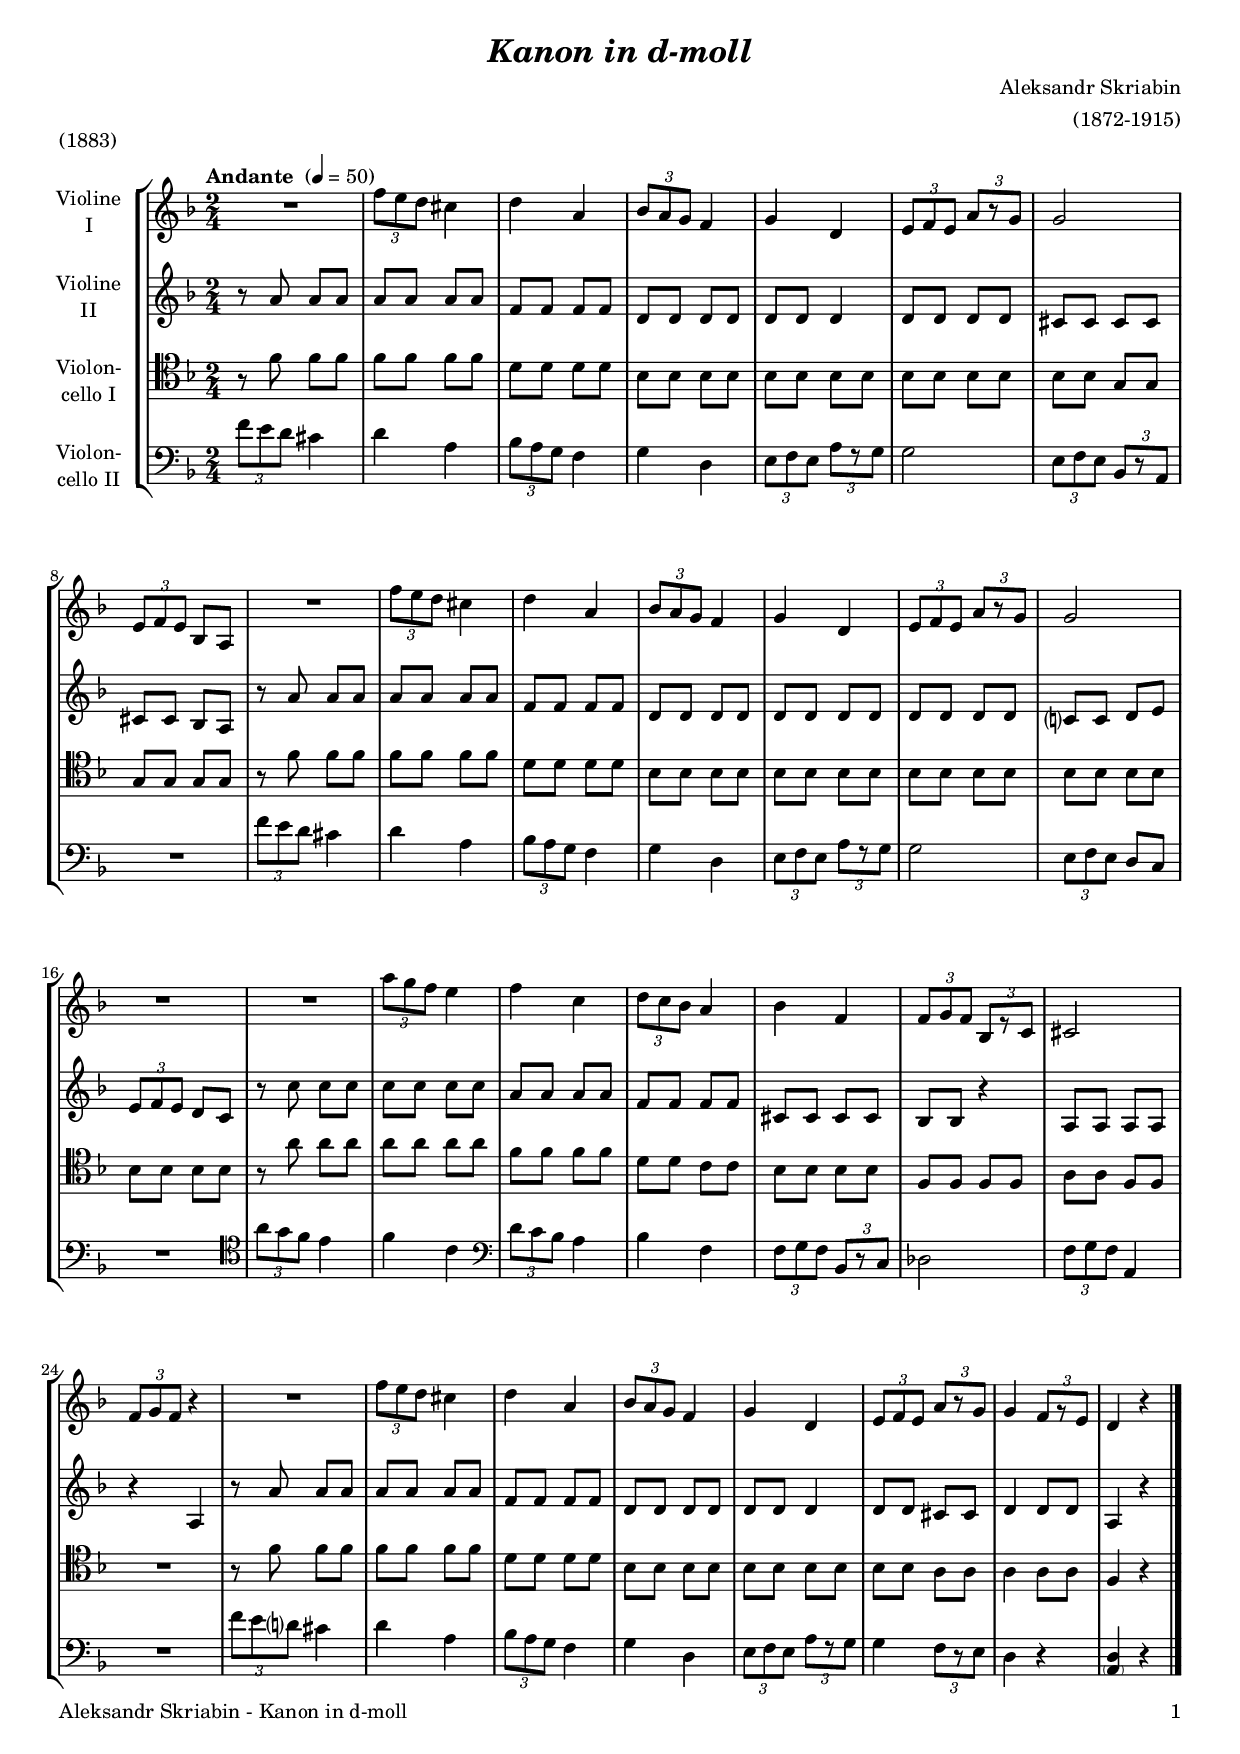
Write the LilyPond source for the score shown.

\version "2.20.2"
\include "deutsch.ly"

#(set-global-staff-size 17.5)

\header {
  title     = \markup \bold \italic "Kanon in d-moll"
  composer  = "Aleksandr Skriabin"
  arranger  = "(1872-1915)"
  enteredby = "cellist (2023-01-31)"
  piece     = "(1883)"
}

voiceconsts = {
  \key d \minor
  \time 2/4
  \clef "treble"
  \numericTimeSignature
  \compressEmptyMeasures
  % Set default beaming for all staves
%  \set Timing.beamExceptions = #'()
%  \set Timing.baseMoment     = #(ly:make-moment 1 4)
%  \set Timing.beatStructure  = #'(1 1 1)
  \tempo "Andante " 4=50
}

micl = "clarinet"
mifl = "flute"
miob = "oboe"
mifh = "french horn"
misx = "tenor sax"
mist = "string ensemble 1"
mivl = "violin"
miba = "cello"
mipz = "pizzicato strings"

va = \relative c'' {
  \voiceconsts

  R2
  \tuplet 3/2 4 { f8 e d } cis4
  d a
  \tuplet 3/2 4 { b8 a g } f4
  g d
  \tuplet 3/2 4 { e8 f e a[ r g] }
  g2
  \tuplet 3/2 4 { e8 f e } b a

  R2
  \tuplet 3/2 4 { f''8 e d } cis4
  d a
  \tuplet 3/2 4 { b8 a g } f4
  g d
  \tuplet 3/2 4 { e8 f e a[ r g] }
  g2
  
  R2*2
  \tuplet 3/2 4 { a'8 g f } e4
  f c
  \tuplet 3/2 4 { d8 c b } a4
  b f
  \tuplet 3/2 4 { f8 g f b,[ r c] }
  cis2
  \tuplet 3/2 4 { f8 g f } r4

  R2
  \tuplet 3/2 4 { f'8 e d } cis4
  d a
  \tuplet 3/2 4 { b8 a g } f4
  g d
  \tuplet 3/2 4 { e8 f e a[ r g] }
  g4\tuplet 3/2 4 { f8[ r e] }
  d4 r \bar "|."
}

vb = \relative c'' {
  \voiceconsts

  r8 a a a
  a a a a
  f f f f
  d d d d
  d d d4
  d8 d d d
  cis cis cis cis
  cis cis b a

  r a' a a
  a a a a
  f f f f
  d d d d
  d d d d
  d d d d
  c? c d e
  \tuplet 3/2 4 { e f e } d c

  r c' c c
  c c c c
  a a a a
  f f f f
  cis cis cis cis
  b b r4
  a8 a a a
  r4 a

  r8 a' a a
  a a a a
  f f f f
  d d d d
  d d d4
  d8 d cis cis
  d4 d8 d
  a4 r \bar "|."
}

vc = \relative c' {
  \voiceconsts
  \clef "tenor"
  
  r8 f f f
  f f f f
  d d d d
  b b b b
  b b b b
  b b b b
  b b g g
  g g g g

  r f' f f
  f f f f
  d d d d
  b b b b
  b b b b
  b b b b
  b b b b
  b b b b

  r a' a a
  a a a a
  f f f f
  d d c c
  b b b b
  f f f f
  a a f f
  R2

  r8 f' f f
  f f f f
  d d d d
  b b b b
  b b b b
  b b a a
  a4 a8 a
  f4 r \bar "|."
}

vd = \relative c' {
  \voiceconsts
  \clef "bass"

  \tuplet 3/2 4 { f8 e d } cis4
  d a
  \tuplet 3/2 4 { b8 a g } f4
  g d
  \tuplet 3/2 4 { e8 f e a[ r g] }
  g2
  \tuplet 3/2 4 { e8 f e b[ r a] }
  R2

  \tuplet 3/2 4 { f''8 e d } cis4
  d a
  \tuplet 3/2 4 { b8 a g } f4
  g d
  \tuplet 3/2 4 { e8 f e a[ r g] }
  g2
  \tuplet 3/2 4 { e8 f e } d c
  R2 \clef "tenor"

  \tuplet 3/2 4 { a''8 g f  } e4
  f c \clef "bass"
  
  \tuplet 3/2 4 { d8 c b } a4
  b f
  \tuplet 3/2 4 { f8 g f b,[ r c] }
  des2
  \tuplet 3/2 4 { f8 g f } a,4
  R2

  \tuplet 3/2 4 { f''8 e d? } cis4
  d a
  \tuplet 3/2 4 { b8 a g } f4
  g d
  \tuplet 3/2 4 { e8 f e a[ r g] }
  g4 \tuplet 3/2 4 { f8[ r e] }
  d4 r
  <\parenthesize a d> r \bar "|."
}


music = \new StaffGroup <<
      \new Staff {
	\set Staff.midiInstrument = \mivl
	\set Staff.instrumentName = \markup \center-column { "Violine" "I" }
	\transpose  d d { \va }
      }

      \new Staff {
	\set Staff.midiInstrument = \mivl
	\set Staff.instrumentName = \markup \center-column { "Violine" "II" }
	\transpose  d d { \vb }
      }

      \new Staff {
	\set Staff.midiInstrument = \miba
	\set Staff.instrumentName = \markup \center-column { "Violon-" "cello I" }
	\transpose  d d { \vc }
      }

      \new Staff {
	\set Staff.midiInstrument = \miba
	\set Staff.instrumentName = \markup \center-column { "Violon-" "cello II" }
	\transpose  d d { \vd }
      }
>>

\book {
   \paper {
    print-page-number = ##t
    print-first-page-number = ##t
    ragged-last-bottom = ##f
    oddHeaderMarkup = \markup \null
    evenHeaderMarkup = \markup \null
    oddFooterMarkup = \markup {
      \fill-line {
        \on-the-fly #print-page-number-check-first
        "Aleksandr Skriabin - Kanon in d-moll" \fromproperty #'page:page-number-string
      }
    }
    evenFooterMarkup = \oddFooterMarkup
  } \score {
    \music
    \layout {}
  }

  \score {
    \unfoldRepeats \music

    \midi {
      \context {
        \Score
      }
    }
  }
}